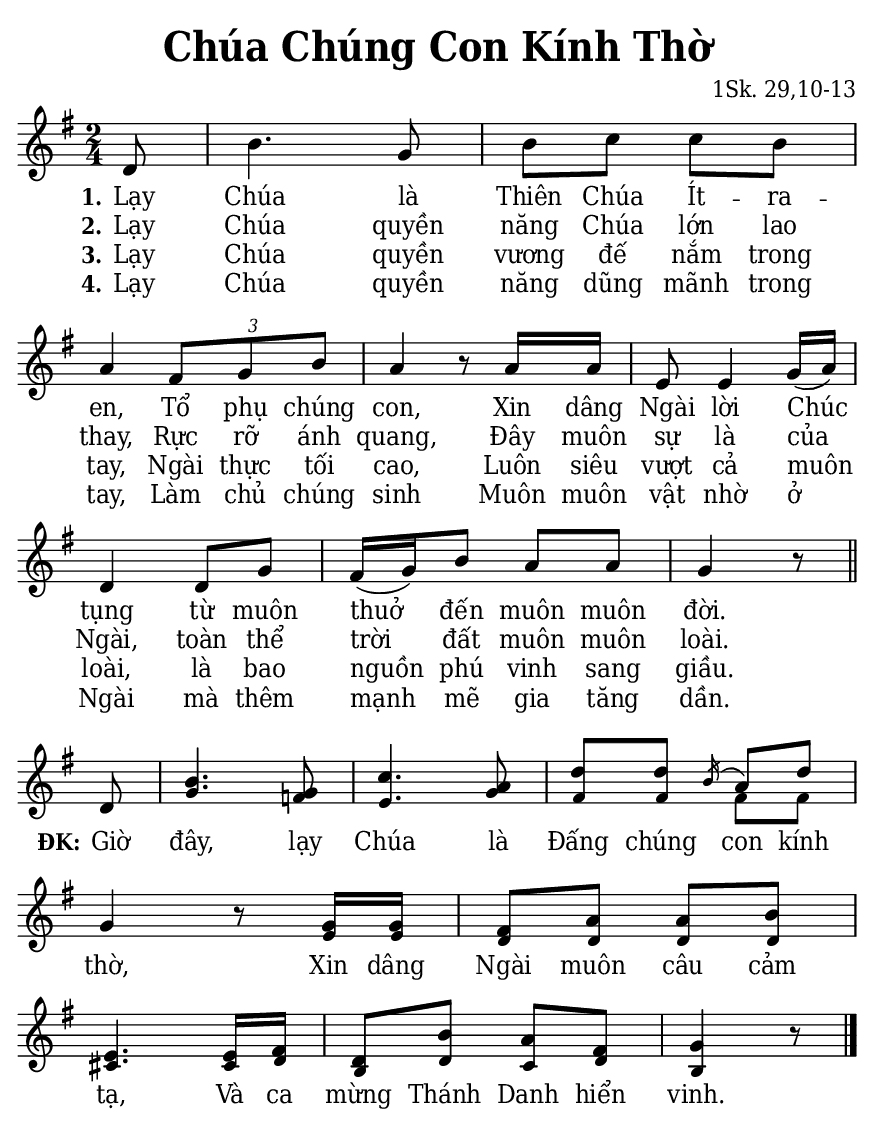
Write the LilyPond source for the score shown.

% Cài đặt chung\
\version "2.22.1"
\include "english.ly"

\header {
  title = \markup { \fontsize #1 "Chúa Chúng Con Kính Thờ" }
  composer = "1Sk. 29,10-13"
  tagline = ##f
}

% Nhạc phiên khúc
nhacPhienKhucSop = \relative c' {
  \partial 8 d8 |
  b'4. g8 |
  b c c b |
  a4 \tuplet 3/2 { fs8 g b } |
  a4 r8 a16 a |
  e8 e4 g16 (a) |
  d,4 d8 g |
  fs16 (g) b8 a a |
  g4 r8 \bar "||" \break
  
  d |
  b'4. g8 |
  c4. a8 |
  d d \slashedGrace { b16 ( } a8) [d] |
  g,4 r8 g16 g |
  fs8 a a b |
  e,4. e16 fs |
  d8 b' a fs |
  g4 r8 \bar "|."
}

nhacPhienKhucAlto = \relative c' {
  r8 |
  R2*7
  r4.
  d8 |
  g4. f!8 |
  e4. g8 |
  fs fs fs fs |
  g4 r8 e16 e |
  d8 d d d |
  cs4. cs16 d |
  b8 d c d |
  b4 r8
}

% Lời phiên khúc
loiPhienKhucSop = \lyrics {
  <<
    {
      \set stanza = "1."
      Lạy Chúa là Thiên Chúa Ít -- ra -- en,
      Tổ phụ chúng con,
      Xin dâng Ngài lời Chúc tụng
      từ muôn thuở đến muôn muôn đời.
    }
    \new Lyrics {
	    \set associatedVoice = "beSop"
	    \set stanza = "2."
	    Lạy Chúa quyền năng Chúa lớn lao thay,
	    Rực rỡ ánh quang,
	    Đây muôn sự là của Ngài,
	    toàn thể trời đất muôn muôn loài.
    }
    \new Lyrics {
	    \set associatedVoice = "beSop"
	    \set stanza = "3."
	    Lạy Chúa quyền vương đế nắm trong tay,
	    Ngài thực tối cao,
	    Luôn siêu vượt cả muôn loài,
	    là bao nguồn phú vinh sang giầu.
    }
    \new Lyrics {
	    \set associatedVoice = "beSop"
	    \set stanza = "4."
	    Lạy Chúa quyền năng dũng mãnh trong tay,
	    Làm chủ chúng sinh
	    Muôn muôn vật nhờ ở Ngài mà thêm mạnh mẽ gia tăng dần.
    }
  >>
  \set stanza = "ĐK:"
  Giờ đây, lạy Chúa là Đấng chúng con kính thờ,
  Xin dâng Ngài muôn câu cảm tạ,
  Và ca mừng Thánh Danh hiển vinh.
}

% Dàn trang
\paper {
  #(set-paper-size "a5")
  top-margin = 3\mm
  bottom-margin = 3\mm
  left-margin = 3\mm
  right-margin = 3\mm
  indent = #0
  #(define fonts
	 (make-pango-font-tree "Deja Vu Serif Condensed"
	 		       "Deja Vu Serif Condensed"
			       "Deja Vu Serif Condensed"
			       (/ 20 20)))
  print-page-number = ##f
  system-system-spacing = #'((basic-distance . 0.1) (padding . 2.5))
}

TongNhip = {
  \key g \major \time 2/4
  \set Timing.beamExceptions = #'()
  \set Timing.baseMoment = #(ly:make-moment 1/4)
}

% Đổi kích thước nốt cho bè phụ
notBePhu =
#(define-music-function (font-size music) (number? ly:music?)
   (for-some-music
     (lambda (m)
       (if (music-is-of-type? m 'rhythmic-event)
           (begin
             (set! (ly:music-property m 'tweaks)
                   (cons `(font-size . ,font-size)
                         (ly:music-property m 'tweaks)))
             #t)
           #f))
     music)
   music)

\score {
  \new ChoirStaff <<
    \new Staff \with {
        \consists "Merge_rests_engraver"
        printPartCombineTexts = ##f
      }
      <<
      \new Voice \TongNhip \partCombine 
        \nhacPhienKhucSop
        \notBePhu -1 { \nhacPhienKhucAlto }
      \new NullVoice = beSop \nhacPhienKhucSop
      \new Lyrics \lyricsto beSop \loiPhienKhucSop
      >>
  >>
  \layout {
    \override Lyrics.LyricSpace.minimum-distance = #1.5
    \override Score.BarNumber.break-visibility = ##(#f #f #f)
    \override Score.SpacingSpanner.uniform-stretching = ##t
  } 
}
